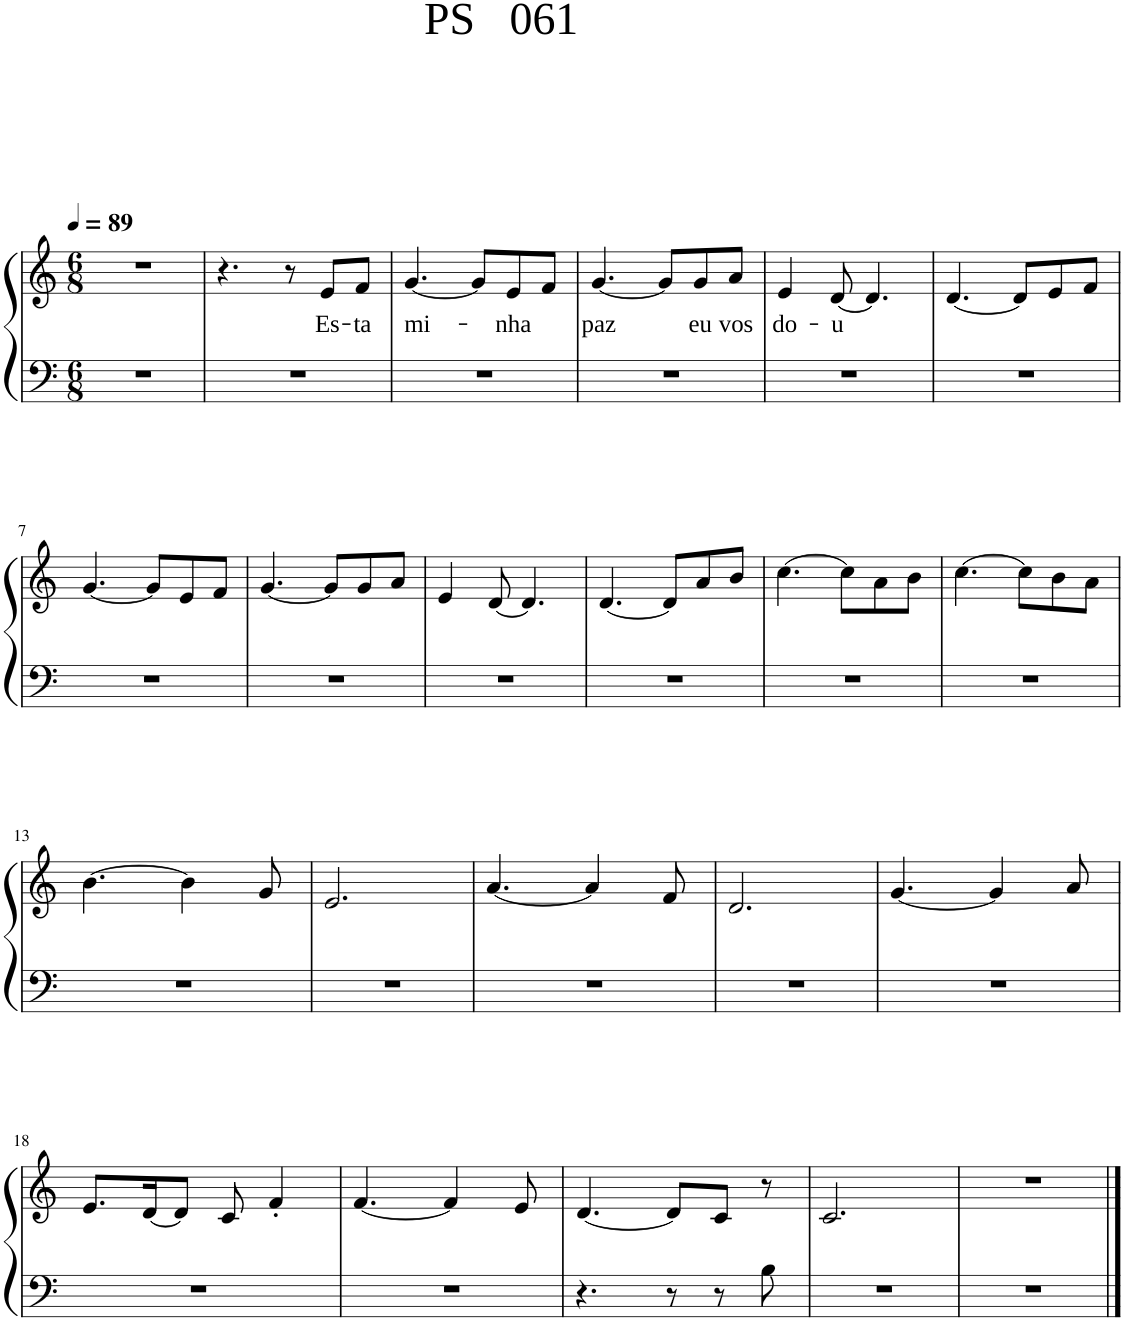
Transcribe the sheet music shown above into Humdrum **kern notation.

**kern	**kern	**text
*part1	*part1	*part1
*staff2	*staff1	*staff1
*I"Piano	*	*
*I'Pno.	*	*
*clefF4	*clefG2	*
*k[]	*k[]	*
*M6/8	*M6/8	*
*MM89	*MM89	*
=1	=1	=1
2.r	2.r	.
=2	=2	=2
2.r	4.r	.
.	8r	.
!	!	!LO:LY:b
.	8e/L	Es-
!	!	!LO:LY:b
.	8f/J	-ta
=3	=3	=3
!	!	!LO:LY:b
2.r	[4.g/	mi-
.	8g/L]	.
!	!	!LO:LY:b
.	8e/	-nha
.	8f/J	.
=4	=4	=4
!	!	!LO:LY:b
2.r	[4.g/	paz
.	8g/L]	.
!	!	!LO:LY:b
.	8g/	eu
!	!	!LO:LY:b
.	8a/J	vos
=5	=5	=5
!	!	!LO:LY:b
2.r	4e/	do-
!	!	!LO:LY:b
.	[8d/	-u
.	4.d/]	.
=6	=6	=6
2.r	[4.d/	.
.	8d/L]	.
.	8e/	.
.	8f/J	.
!!LO:LB:g=z
=7	=7	=7
2.r	[4.g/	.
.	8g/L]	.
.	8e/	.
.	8f/J	.
=8	=8	=8
2.r	[4.g/	.
.	8g/L]	.
.	8g/	.
.	8a/J	.
=9	=9	=9
2.r	4e/	.
.	[8d/	.
.	4.d/]	.
=10	=10	=10
2.r	[4.d/	.
.	8d/L]	.
.	8a/	.
.	8b/J	.
=11	=11	=11
2.r	[4.cc\	.
.	8cc\L]	.
.	8a\	.
.	8b\J	.
=12	=12	=12
2.r	[4.cc\	.
.	8cc\L]	.
.	8b\	.
.	8a\J	.
!!LO:LB:g=z
=13	=13	=13
2.r	[4.b\	.
.	4b\]	.
.	8g/	.
=14	=14	=14
2.r	2.e/	.
=15	=15	=15
2.r	[4.a/	.
.	4a/]	.
.	8f/	.
=16	=16	=16
2.r	2.d/	.
=17	=17	=17
2.r	[4.g/	.
.	4g/]	.
.	8a/	.
!!LO:LB:g=z
=18	=18	=18
2.r	8.e/L	.
.	[16d/K	.
.	8d/J]	.
.	8c/	.
.	4f'/	.
=19	=19	=19
2.r	[4.f/	.
.	4f/]	.
.	8e/	.
=20	=20	=20
4.r	[4.d/	.
8r	8d/L]	.
8r	8c/J	.
8B\	8r	.
=21	=21	=21
2.r	2.c/	.
=22	=22	=22
2.r	2.r	.
==	==	==
*-	*-	*-
